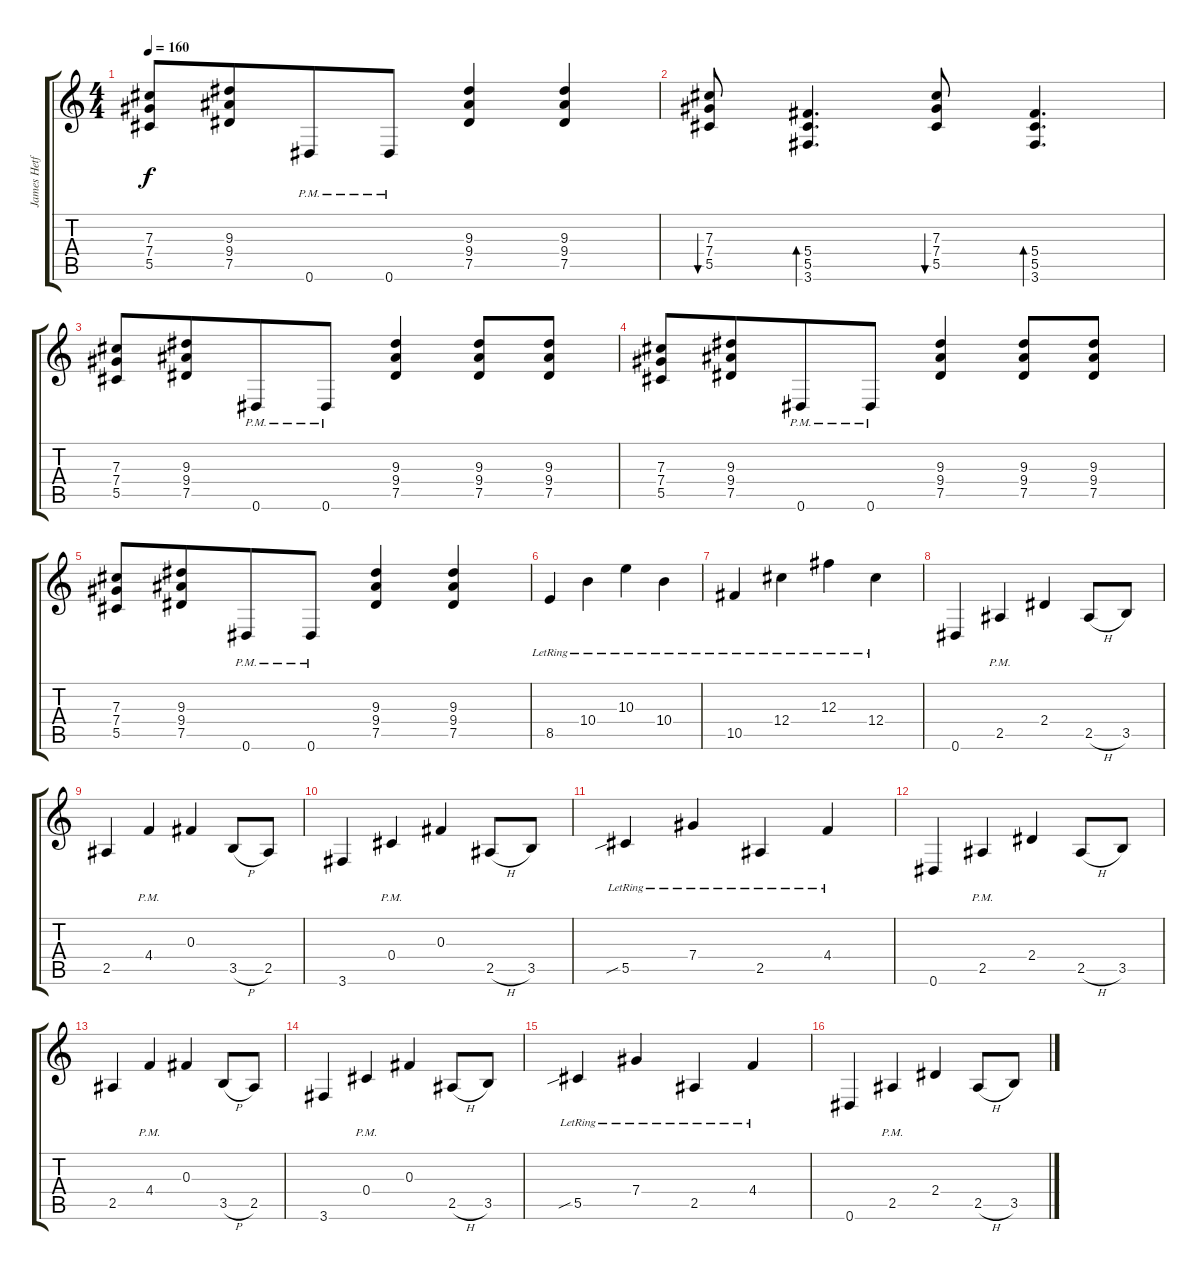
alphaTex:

\track ("James Hetfield" "James Hetf") {instrument overdrivenguitar}
\staff {score tabs}
\tuning (Eb4 Bb3 Gb3 Db3 Ab2 Eb2) {hide}
\ts (4 4)
\tempo 160
\clef g2
\ks c
(7.3 7.4 5.5).8{dy f} (9.3 9.4 7.5).8{beam merge} 0.6{pm}.8 0.6{pm}.8 (9.3 9.4 7.5).4 (9.3 9.4 7.5).4 |
(7.3 7.4 5.5).8{bu 60} (5.4 5.5 3.6).4{d bd 60} (7.3 7.4 5.5).8{bu 60} (5.4 5.5 3.6).4{d bd 60} |
(7.3 7.4 5.5).8 (9.3 9.4 7.5).8{beam merge} 0.6{pm}.8 0.6{pm}.8 (9.3 9.4 7.5).4 (9.3 9.4 7.5).8 (9.3 9.4 7.5).8 |
(7.3 7.4 5.5).8 (9.3 9.4 7.5).8{beam merge} 0.6{pm}.8 0.6{pm}.8 (9.3 9.4 7.5).4 (9.3 9.4 7.5).8 (9.3 9.4 7.5).8 |
(7.3 7.4 5.5).8 (9.3 9.4 7.5).8{beam merge} 0.6{pm}.8 0.6{pm}.8 (9.3 9.4 7.5).4 (9.3 9.4 7.5).4 |
8.5{lr}.4 10.4{lr}.4 10.3{lr}.4 10.4{lr}.4 |
10.5{lr}.4 12.4{lr}.4 12.3{lr}.4 12.4{lr}.4 |
0.6.4 2.5{pm}.4 2.4.4 2.5{h}.8 3.5.8 |
2.5.4 4.4{pm}.4 0.3.4 3.5{h}.8 2.5.8 |
3.6.4 0.4{pm}.4 0.3.4 2.5{h}.8 3.5.8 |
5.5{sib lr}.4 7.4{lr}.4 2.5{lr}.4 4.4{lr}.4 |
0.6.4 2.5{pm}.4 2.4.4 2.5{h}.8 3.5.8 |
2.5.4 4.4{pm}.4 0.3.4 3.5{h}.8 2.5.8 |
3.6.4 0.4{pm}.4 0.3.4 2.5{h}.8 3.5.8 |
5.5{sib lr}.4 7.4{lr}.4 2.5{lr}.4 4.4{lr}.4 |
0.6.4 2.5{pm}.4 2.4.4 2.5{h}.8 3.5.8
